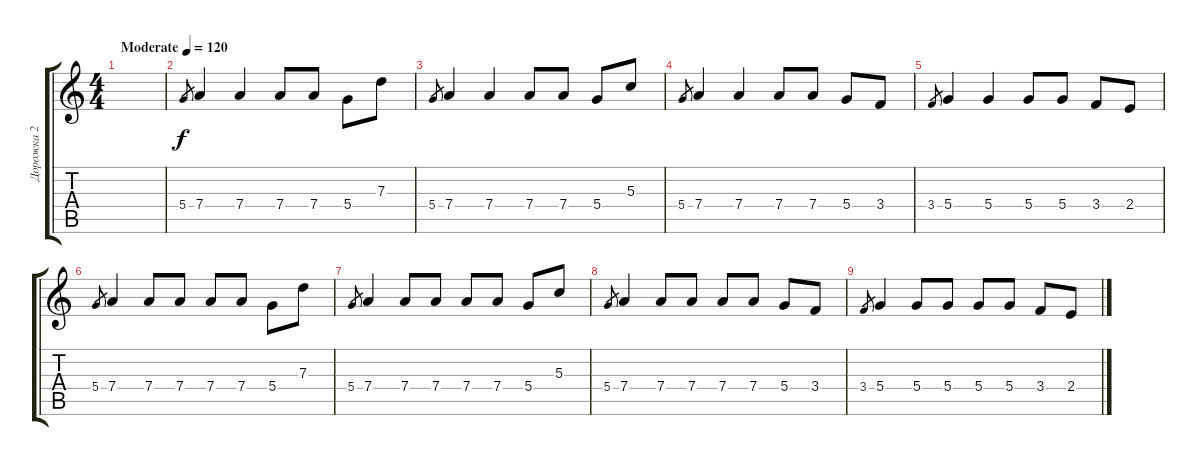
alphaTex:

\track ("Дорожка 2" "Дорожка 2") {instrument distortionguitar}
\staff {score tabs}
\tuning (E4 B3 G3 D3 A2 E2) {hide}
\ts (4 4)
\tempo (120 "Moderate")
\clef g2
\ks c
|
5.4.8{gr} 7.4.4 7.4.4 7.4.8 7.4.8 5.4.8 7.3.8 |
5.4.8{gr} 7.4.4 7.4.4 7.4.8 7.4.8 5.4.8 5.3.8 |
5.4.8{gr} 7.4.4 7.4.4 7.4.8 7.4.8 5.4.8 3.4.8 |
3.4.8{gr} 5.4.4 5.4.4 5.4.8 5.4.8 3.4.8 2.4.8 |
5.4.8{gr} 7.4.4 7.4.8 7.4.8 7.4.8 7.4.8 5.4.8 7.3.8 |
5.4.8{gr} 7.4.4 7.4.8 7.4.8 7.4.8 7.4.8 5.4.8 5.3.8 |
5.4.8{gr} 7.4.4 7.4.8 7.4.8 7.4.8 7.4.8 5.4.8 3.4.8 |
3.4.8{gr} 5.4.4 5.4.8 5.4.8 5.4.8 5.4.8 3.4.8 2.4.8
